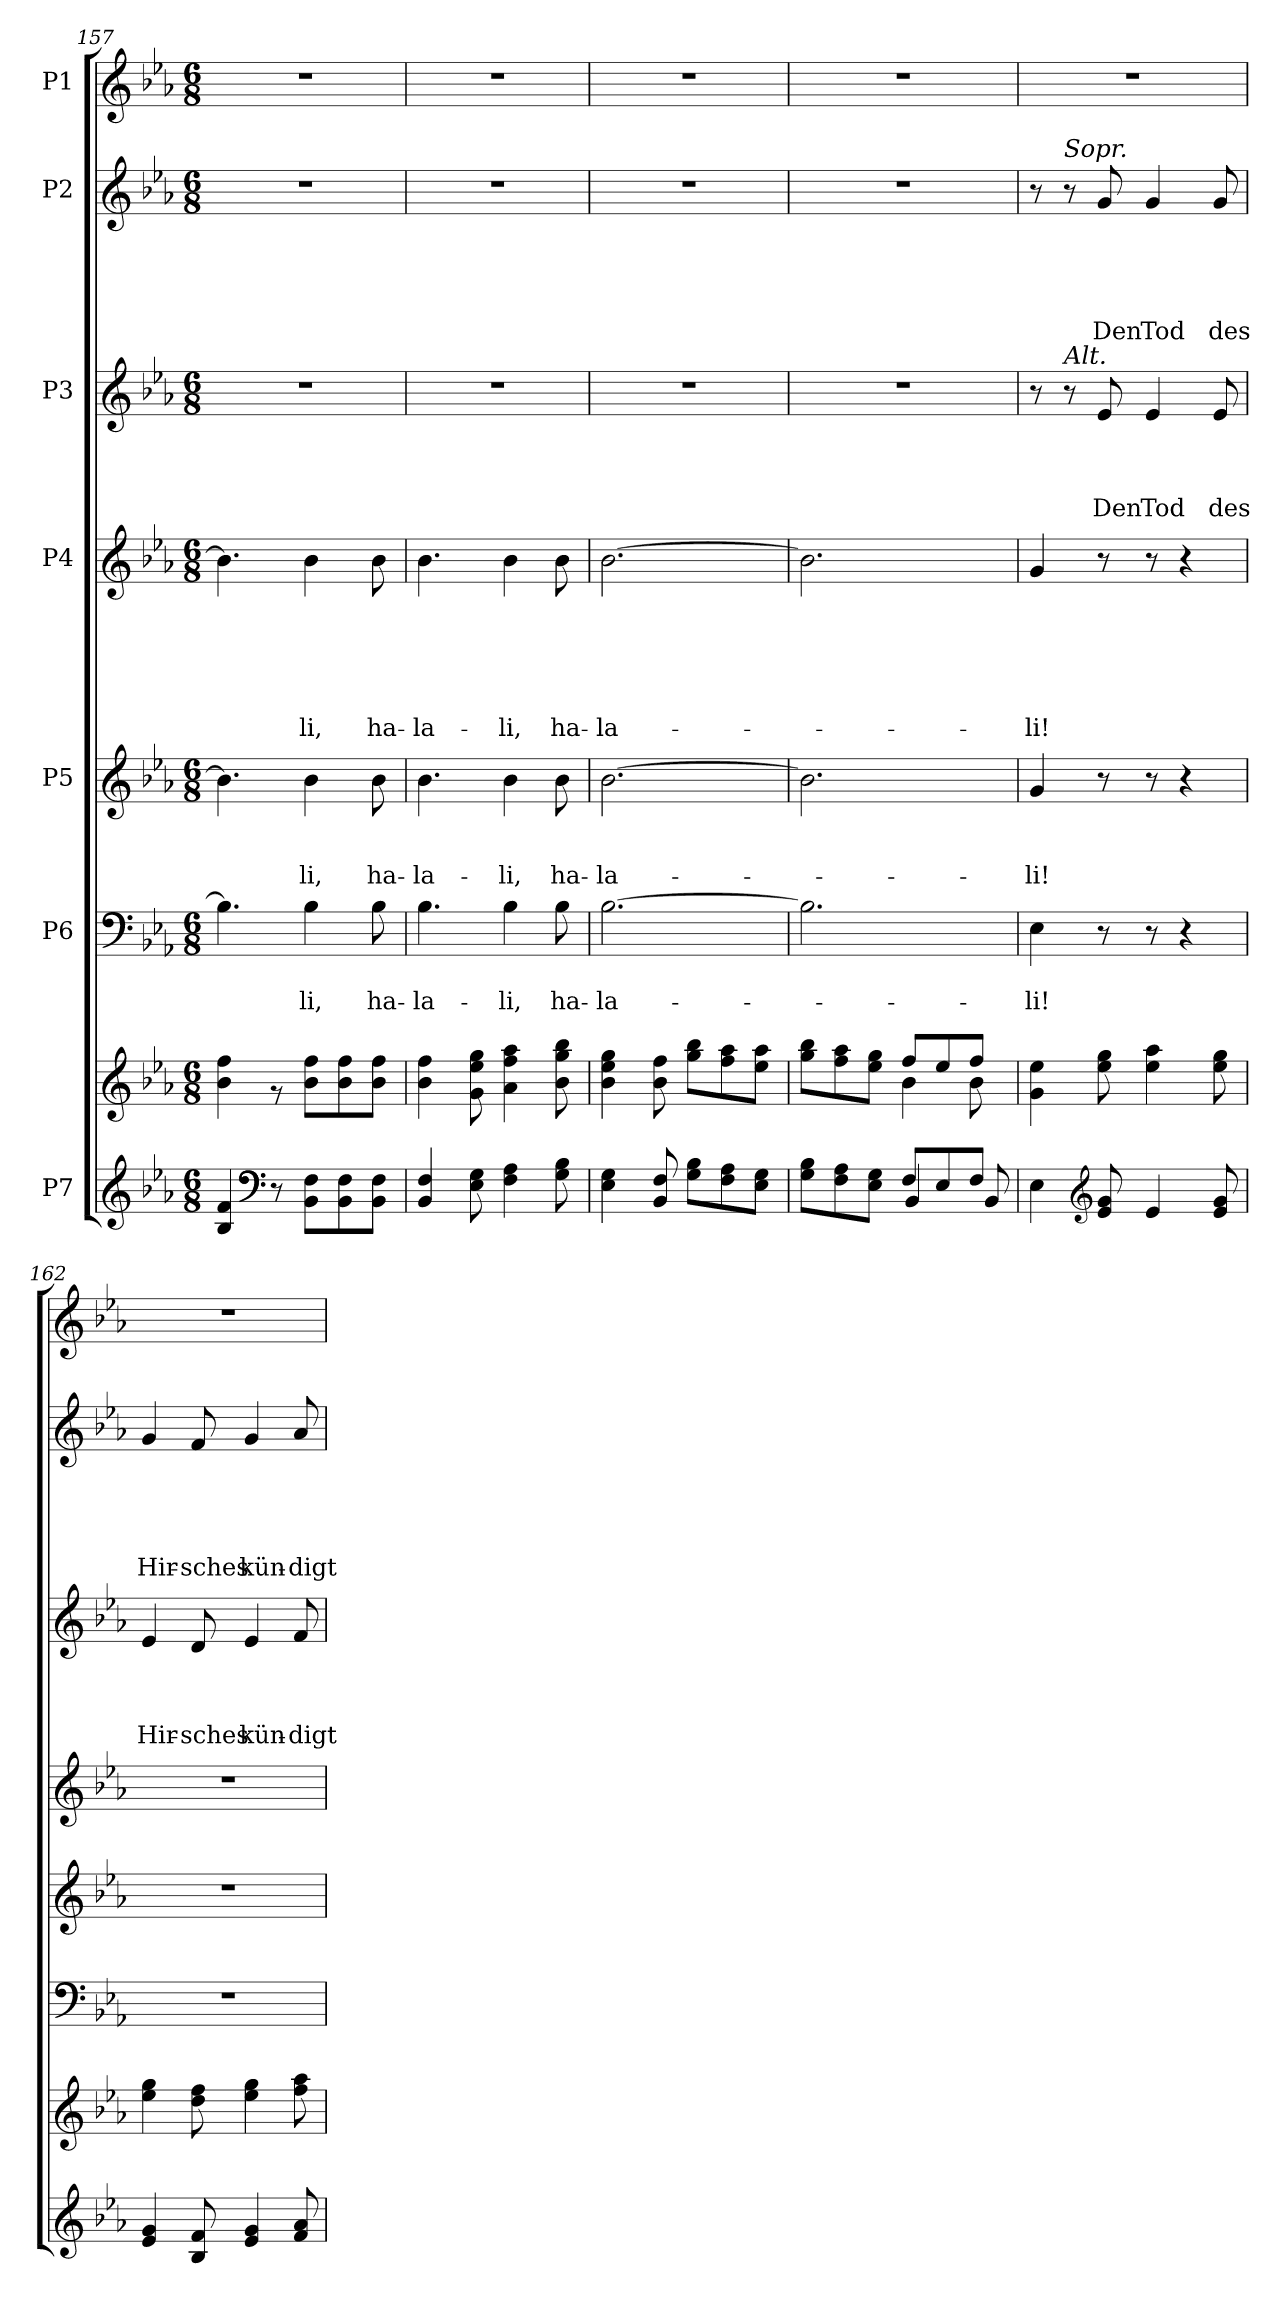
**kern	**kern	**kern	**text	**text	**kern	**text	**text	**text	**kern	**text	**text	**text	**text	**text	**text	**kern	**text	**text	**text	**text	**kern	**text	**text	**text	**text	**text	**kern
*part7	*part7	*part6	*part6	*part6	*part5	*part5	*part5	*part5	*part4	*part4	*part4	*part4	*part4	*part4	*part4	*part3	*part3	*part3	*part3	*part3	*part2	*part2	*part2	*part2	*part2	*part2	*part1
*staff8	*staff7	*staff6	*staff6	*staff6	*staff5	*staff5	*staff5	*staff5	*staff4	*staff4	*staff4	*staff4	*staff4	*staff4	*staff4	*staff3	*staff3	*staff3	*staff3	*staff3	*staff2	*staff2	*staff2	*staff2	*staff2	*staff2	*staff1
*I"P7	*	*I"P6	*	*	*I"P5	*	*	*	*I"P4	*	*	*	*	*	*	*I"P3	*	*	*	*	*I"P2	*	*	*	*	*	*I"P1
*clefG2	*clefG2	*clefF4	*	*	*clefG2	*	*	*	*clefG2	*	*	*	*	*	*	*clefG2	*	*	*	*	*clefG2	*	*	*	*	*	*clefG2
*	*	*	*	*	*ITrd7c12	*	*	*	*ITrd7c12	*	*	*	*	*	*	*	*	*	*	*	*	*	*	*	*	*	*ITrd7c12
*k[b-e-a-]	*k[b-e-a-]	*k[b-e-a-]	*	*	*k[b-e-a-]	*	*	*	*k[b-e-a-]	*	*	*	*	*	*	*k[b-e-a-]	*	*	*	*	*k[b-e-a-]	*	*	*	*	*	*k[b-e-a-]
*E-:	*E-:	*E-:	*	*	*E-:	*	*	*	*E-:	*	*	*	*	*	*	*E-:	*	*	*	*	*E-:	*	*	*	*	*	*E-:
*M6/8	*M6/8	*M6/8	*	*	*M6/8	*	*	*	*M6/8	*	*	*	*	*	*	*M6/8	*	*	*	*	*M6/8	*	*	*	*	*	*M6/8
=157	=157	=157	=157	=157	=157	=157	=157	=157	=157	=157	=157	=157	=157	=157	=157	=157	=157	=157	=157	=157	=157	=157	=157	=157	=157	=157	=157
*^	*^	*	*	*	*	*	*	*	*	*	*	*	*	*	*	*	*	*	*	*	*	*	*	*	*	*	*
!	!	!	!	!	!	!	!	!	!	!	!	!	!	!	!	!	!	!LO:N:vis=1	!	!	!	!	!LO:N:vis=1	!	!	!	!	!	!LO:N:vis=1
4B-/ 4f/	4ryy	2.ryy	4b-\ 4ff\	4.B-\]	.	.	4.B-\]	.	.	.	4.B-\]	.	.	.	.	.	.	2.r	.	.	.	.	2.r	.	.	.	.	.	2.r
*clefF4	*	*	*	*	*	*	*	*	*	*	*	*	*	*	*	*	*	*	*	*	*	*	*	*	*	*	*	*	*
8r	2ryy	.	8r	.	.	.	.	.	.	.	.	.	.	.	.	.	.	.	.	.	.	.	.	.	.	.	.	.	.
!	!	!	!	!	!	!LO:LY:b	!	!	!	!LO:LY:b	!	!	!	!	!	!	!LO:LY:b	!	!	!	!	!	!	!	!	!	!	!	!
8BB-\ 8F\L	.	.	8b-\ 8ff\L	4B-\	.	-li,	4B-\	.	.	-li,	4B-\	.	.	.	.	.	-li,	.	.	.	.	.	.	.	.	.	.	.	.
8BB-\ 8F\	.	.	8b-\ 8ff\	.	.	.	.	.	.	.	.	.	.	.	.	.	.	.	.	.	.	.	.	.	.	.	.	.	.
!	!	!	!	!	!	!LO:LY:b	!	!	!	!LO:LY:b	!	!	!	!	!	!	!LO:LY:b	!	!	!	!	!	!	!	!	!	!	!	!
8BB-\ 8F\J	.	.	8b-\ 8ff\J	8B-\	.	ha-	8B-\	.	.	ha-	8B-\	.	.	.	.	.	ha-	.	.	.	.	.	.	.	.	.	.	.	.
=158	=158	=158	=158	=158	=158	=158	=158	=158	=158	=158	=158	=158	=158	=158	=158	=158	=158	=158	=158	=158	=158	=158	=158	=158	=158	=158	=158	=158	=158
!	!	!	!	!	!	!LO:LY:b	!	!	!	!LO:LY:b	!	!	!	!	!	!	!LO:LY:b	!LO:N:vis=1	!	!	!	!	!LO:N:vis=1	!	!	!	!	!	!LO:N:vis=1
4BB-/ 4F/	2.ryy	2.ryy	4b-\ 4ff\	4.B-\	.	-la-	4.B-\	.	.	-la-	4.B-\	.	.	.	.	.	-la-	2.r	.	.	.	.	2.r	.	.	.	.	.	2.r
8E-\ 8G\	.	.	8g\ 8ee-\ 8gg\	.	.	.	.	.	.	.	.	.	.	.	.	.	.	.	.	.	.	.	.	.	.	.	.	.	.
!	!	!	!	!	!	!LO:LY:b	!	!	!	!LO:LY:b	!	!	!	!	!	!	!LO:LY:b	!	!	!	!	!	!	!	!	!	!	!	!
4F\ 4A-\	.	.	4a-\ 4ff\ 4aa-\	4B-\	.	-li,	4B-\	.	.	-li,	4B-\	.	.	.	.	.	-li,	.	.	.	.	.	.	.	.	.	.	.	.
!	!	!	!	!	!	!LO:LY:b	!	!	!	!LO:LY:b	!	!	!	!	!	!	!LO:LY:b	!	!	!	!	!	!	!	!	!	!	!	!
8G\ 8B-\	.	.	8b-\ 8gg\ 8bb-\	8B-\	.	ha-	8B-\	.	.	ha-	8B-\	.	.	.	.	.	ha-	.	.	.	.	.	.	.	.	.	.	.	.
=159	=159	=159	=159	=159	=159	=159	=159	=159	=159	=159	=159	=159	=159	=159	=159	=159	=159	=159	=159	=159	=159	=159	=159	=159	=159	=159	=159	=159	=159
!	!	!	!	!	!	!LO:LY:b	!	!	!	!LO:LY:b	!	!	!	!	!	!	!LO:LY:b	!LO:N:vis=1	!	!	!	!	!LO:N:vis=1	!	!	!	!	!	!LO:N:vis=1
4E-\ 4G\	2.ryy	2.ryy	4b-\ 4ee-\ 4gg\	[>2.B-\	.	-la-	[>2.B-\	.	.	-la-	[>2.B-\	.	.	.	.	.	-la-	2.r	.	.	.	.	2.r	.	.	.	.	.	2.r
8BB-/ 8F/	.	.	8b-\ 8ff\	.	.	.	.	.	.	.	.	.	.	.	.	.	.	.	.	.	.	.	.	.	.	.	.	.	.
8G\ 8B-\L	.	.	8gg\ 8bb-\L	.	.	.	.	.	.	.	.	.	.	.	.	.	.	.	.	.	.	.	.	.	.	.	.	.	.
8F\ 8A-\	.	.	8ff\ 8aa-\	.	.	.	.	.	.	.	.	.	.	.	.	.	.	.	.	.	.	.	.	.	.	.	.	.	.
8E-\ 8G\J	.	.	8ee-\ 8aa-\J	.	.	.	.	.	.	.	.	.	.	.	.	.	.	.	.	.	.	.	.	.	.	.	.	.	.
=160	=160	=160	=160	=160	=160	=160	=160	=160	=160	=160	=160	=160	=160	=160	=160	=160	=160	=160	=160	=160	=160	=160	=160	=160	=160	=160	=160	=160	=160
!	!	!	!	!	!	!	!	!	!	!	!	!	!	!	!	!	!	!LO:N:vis=1	!	!	!	!	!LO:N:vis=1	!	!	!	!	!	!LO:N:vis=1
8G\ 8B-\L	4.ryy	4.ryy	8gg\ 8bb-\L	2.B-\]	.	.	2.B-\]	.	.	.	2.B-\]	.	.	.	.	.	.	2.r	.	.	.	.	2.r	.	.	.	.	.	2.r
8F\ 8A-\	.	.	8ff\ 8aa-\	.	.	.	.	.	.	.	.	.	.	.	.	.	.	.	.	.	.	.	.	.	.	.	.	.	.
8E-\ 8G\J	.	.	8ee-\ 8gg\J	.	.	.	.	.	.	.	.	.	.	.	.	.	.	.	.	.	.	.	.	.	.	.	.	.	.
8F/L	4BB-/	4b-\	8ff/L	.	.	.	.	.	.	.	.	.	.	.	.	.	.	.	.	.	.	.	.	.	.	.	.	.	.
8E-/	.	.	8ee-/	.	.	.	.	.	.	.	.	.	.	.	.	.	.	.	.	.	.	.	.	.	.	.	.	.	.
8F/J	8BB-/	8b-\	8ff/J	.	.	.	.	.	.	.	.	.	.	.	.	.	.	.	.	.	.	.	.	.	.	.	.	.	.
!!LO:PB:g=z
=161	=161	=161	=161	=161	=161	=161	=161	=161	=161	=161	=161	=161	=161	=161	=161	=161	=161	=161	=161	=161	=161	=161	=161	=161	=161	=161	=161	=161	=161
!	!	!	!	!	!	!LO:LY:b	!	!	!	!LO:LY:b	!	!	!	!	!	!	!LO:LY:b	!	!	!	!	!	!	!	!	!	!	!	!LO:N:vis=1
4E-\	2.ryy	2.ryy	4g\ 4ee-\	4E-\	.	-li!	4G/	.	.	-li!	4G/	.	.	.	.	.	-li!	8r	.	.	.	.	8r	.	.	.	.	.	2.r
!	!	!	!	!	!	!	!	!	!	!	!	!	!	!	!	!	!	!	!	!	!	!	!LO:TX:a:i:t=Sopr.	!	!	!	!	!	!
!	!	!	!	!	!	!	!	!	!	!	!	!	!	!	!	!	!	!LO:TX:a:i:t=Alt.	!	!	!	!	!	!	!	!	!	!	!
.	.	.	.	.	.	.	.	.	.	.	.	.	.	.	.	.	.	8r	.	.	.	.	8r	.	.	.	.	.	.
*clefG2	*	*	*	*	*	*	*	*	*	*	*	*	*	*	*	*	*	*	*	*	*	*	*	*	*	*	*	*	*
!	!	!	!	!	!	!	!	!	!	!	!	!	!	!	!	!	!	!	!	!	!	!LO:LY:b	!	!	!	!	!	!LO:LY:b	!
8e-/ 8g/	.	.	8ee-\ 8gg\	8r	.	.	8r	.	.	.	8r	.	.	.	.	.	.	8e-/	.	.	.	Den	8g/	.	.	.	.	Den	.
!	!	!	!	!	!	!	!	!	!	!	!	!	!	!	!	!	!	!	!	!	!	!LO:LY:b	!	!	!	!	!	!LO:LY:b	!
4e-/	.	.	4ee-\ 4aa-\	8r	.	.	8r	.	.	.	8r	.	.	.	.	.	.	4e-/	.	.	.	Tod	4g/	.	.	.	.	Tod	.
.	.	.	.	4r	.	.	4r	.	.	.	4r	.	.	.	.	.	.	.	.	.	.	.	.	.	.	.	.	.	.
!	!	!	!	!	!	!	!	!	!	!	!	!	!	!	!	!	!	!	!	!	!	!LO:LY:b	!	!	!	!	!	!LO:LY:b	!
8e-/ 8g/	.	.	8ee-\ 8gg\	.	.	.	.	.	.	.	.	.	.	.	.	.	.	8e-/	.	.	.	des	8g/	.	.	.	.	des	.
=162	=162	=162	=162	=162	=162	=162	=162	=162	=162	=162	=162	=162	=162	=162	=162	=162	=162	=162	=162	=162	=162	=162	=162	=162	=162	=162	=162	=162	=162
!	!	!	!	!LO:N:vis=1	!	!	!LO:N:vis=1	!	!	!	!LO:N:vis=1	!	!	!	!	!	!	!	!	!	!	!LO:LY:b	!	!	!	!	!	!LO:LY:b	!LO:N:vis=1
4e-/ 4g/	2.ryy	2.ryy	4ee-\ 4gg\	2.r	.	.	2.r	.	.	.	2.r	.	.	.	.	.	.	4e-/	.	.	.	Hir-	4g/	.	.	.	.	Hir-	2.r
!	!	!	!	!	!	!	!	!	!	!	!	!	!	!	!	!	!	!	!	!	!	!LO:LY:b	!	!	!	!	!	!LO:LY:b	!
8B-/ 8f/	.	.	8dd\ 8ff\	.	.	.	.	.	.	.	.	.	.	.	.	.	.	8d/	.	.	.	-sches	8f/	.	.	.	.	-sches	.
!	!	!	!	!	!	!	!	!	!	!	!	!	!	!	!	!	!	!	!	!	!	!LO:LY:b	!	!	!	!	!	!LO:LY:b	!
4e-/ 4g/	.	.	4ee-\ 4gg\	.	.	.	.	.	.	.	.	.	.	.	.	.	.	4e-/	.	.	.	kün-	4g/	.	.	.	.	kün-	.
!	!	!	!	!	!	!	!	!	!	!	!	!	!	!	!	!	!	!	!	!	!	!LO:LY:b	!	!	!	!	!	!LO:LY:b	!
8f/ 8a-/	.	.	8ff\ 8aa-\	.	.	.	.	.	.	.	.	.	.	.	.	.	.	8f/	.	.	.	-digt	8a-/	.	.	.	.	-digt	.
*v	*v	*	*	*	*	*	*	*	*	*	*	*	*	*	*	*	*	*	*	*	*	*	*	*	*	*	*	*	*
*	*v	*v	*	*	*	*	*	*	*	*	*	*	*	*	*	*	*	*	*	*	*	*	*	*	*	*	*	*
=	=	=	=	=	=	=	=	=	=	=	=	=	=	=	=	=	=	=	=	=	=	=	=	=	=	=	=
*-	*-	*-	*-	*-	*-	*-	*-	*-	*-	*-	*-	*-	*-	*-	*-	*-	*-	*-	*-	*-	*-	*-	*-	*-	*-	*-	*-
